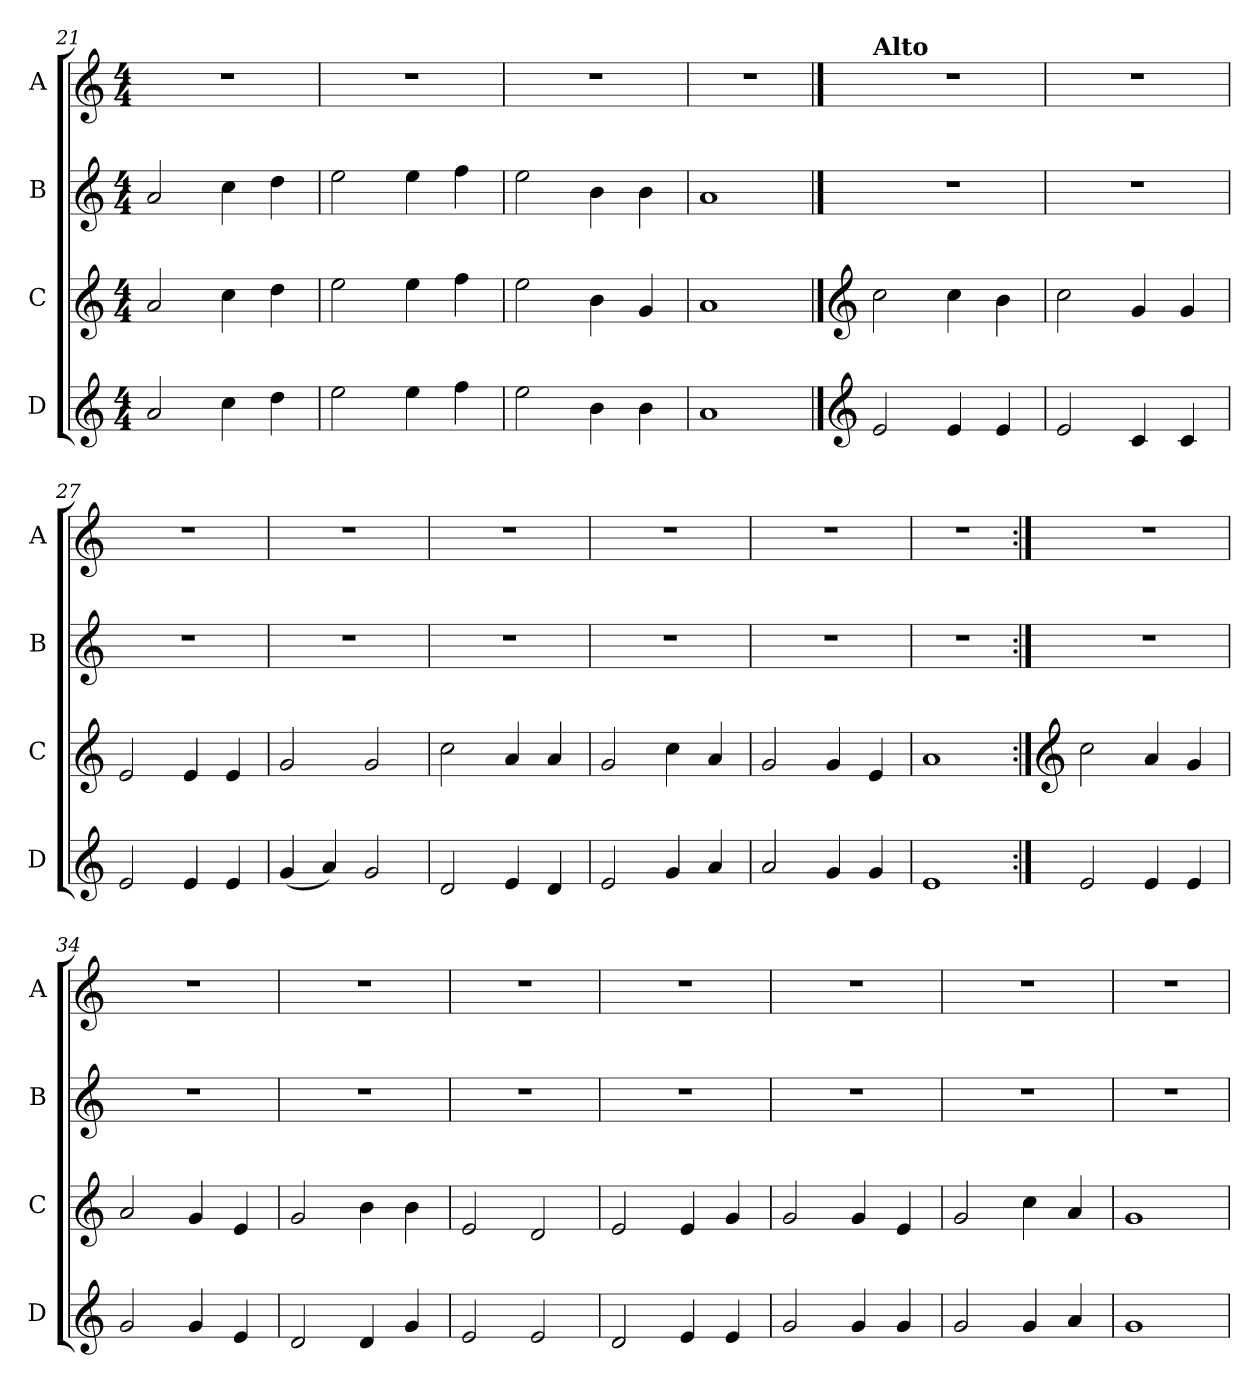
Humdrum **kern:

**kern	**kern	**kern	**kern
*part4	*part3	*part2	*part1
*staff4	*staff3	*staff2	*staff1
*I"D	*I"C	*I"B	*I"A
*I'D	*I'C	*I'B	*I'A
*clefG2	*clefG2	*clefG2	*clefG2
*k[]	*k[]	*k[]	*k[]
*M4/4	*M4/4	*M4/4	*M4/4
=21	=21	=21	=21
2a!/	2a!/	2a!/	1r
4cc!\	4cc!\	4cc!\	.
4dd!\	4dd!\	4dd!\	.
=22	=22	=22	=22
2ee!\	2ee!\	2ee!\	1r
4ee!\	4ee!\	4ee!\	.
4ff!\	4ff!\	4ff!\	.
=23	=23	=23	=23
2ee!\	2ee!\	2ee!\	1r
4b!\	4b!\	4b!\	.
4b!\	4g!i/	4b!\	.
=24	=24	=24	=24
1a!	1a!	1a!	1r
==25	==25	==25	==25
*clefG2	*clefG2	*	*
!	!	!	!LO:TX:a:B:t=Alto
2e!/	2cc!\	1r	1r
4e!/	4cc!\	.	.
4e!/	4b!\	.	.
=26	=26	=26	=26
2e!/	2cc!\	1r	1r
4c!/	4g!/	.	.
4c!/	4g!/	.	.
=27	=27	=27	=27
2e!/	2e!/	1r	1r
4e!/	4e!/	.	.
4e!/	4e!/	.	.
=28	=28	=28	=28
(4g!/	2g!/	1r	1r
4a!/)	.	.	.
2g!/	2g!/	.	.
=29	=29	=29	=29
2d!/	2cc!\	1r	1r
4e!/	4a!/	.	.
4d!/	4a!/	.	.
=30	=30	=30	=30
2e!/	2g!/	1r	1r
4g!/	4cc!\	.	.
4a!/	4a!/	.	.
=31	=31	=31	=31
2a!/	2g!/	1r	1r
4g!/	4g!/	.	.
4g!/	4e!/	.	.
=32	=32	=32	=32
1e!	1a!	1r	1r
=33:|!	=33:|!	=33:|!	=33:|!
*	*clefG2	*	*
2e!/	2cc!\	1r	1r
4e!/	4a!/	.	.
4e!/	4g!/	.	.
=34	=34	=34	=34
2g!/	2a!/	1r	1r
4g!/	4g!/	.	.
4e!/	4e!/	.	.
=35	=35	=35	=35
2d!/	2g!/	1r	1r
4d!/	4b!\	.	.
4g!/	4b!\	.	.
=36	=36	=36	=36
2e!/	2e!/	1r	1r
2e!/	2d!/	.	.
=37	=37	=37	=37
2d!/	2e!/	1r	1r
4e!/	4e!/	.	.
4e!/	4g!/	.	.
=38	=38	=38	=38
2g!/	2g!/	1r	1r
4g!/	4g!/	.	.
4g!/	4e!/	.	.
=39	=39	=39	=39
2g!/	2g!/	1r	1r
4g!/	4cc!\	.	.
4a!/	4a!/	.	.
=40	=40	=40	=40
1g!	1g!	1r	1r
=	=	=	=
*-	*-	*-	*-
